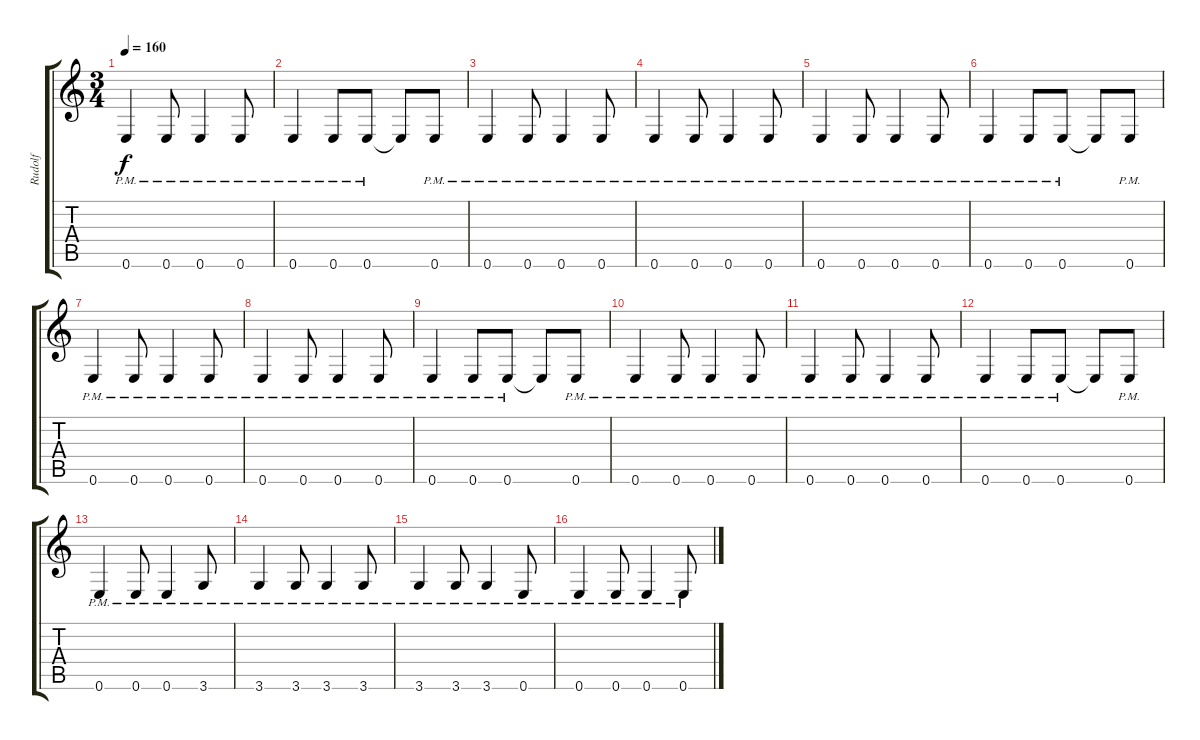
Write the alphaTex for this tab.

\track ("Rudolf" "Rudolf") {instrument distortionguitar}
\staff {score tabs}
\tuning (E4 B3 G3 D3 A2 E2) {hide}
\ts (3 4)
\tempo 160
\clef g2
\ks c
0.6{pm}.4{dy f} 0.6{pm}.8 0.6{pm}.4 0.6{pm}.8 |
0.6{pm}.4 0.6{pm}.8 0.6{pm}.8 0.6{t}.8 0.6{pm}.8 |
0.6{pm}.4 0.6{pm}.8 0.6{pm}.4 0.6{pm}.8 |
0.6{pm}.4 0.6{pm}.8 0.6{pm}.4 0.6{pm}.8 |
0.6{pm}.4 0.6{pm}.8 0.6{pm}.4 0.6{pm}.8 |
0.6{pm}.4 0.6{pm}.8 0.6{pm}.8 0.6{t}.8 0.6{pm}.8 |
0.6{pm}.4 0.6{pm}.8 0.6{pm}.4 0.6{pm}.8 |
0.6{pm}.4 0.6{pm}.8 0.6{pm}.4 0.6{pm}.8 |
0.6{pm}.4 0.6{pm}.8 0.6{pm}.8 0.6{t}.8 0.6{pm}.8 |
0.6{pm}.4 0.6{pm}.8 0.6{pm}.4 0.6{pm}.8 |
0.6{pm}.4 0.6{pm}.8 0.6{pm}.4 0.6{pm}.8 |
0.6{pm}.4 0.6{pm}.8 0.6{pm}.8 0.6{t}.8 0.6{pm}.8 |
0.6{pm}.4 0.6{pm}.8 0.6{pm}.4 3.6{pm}.8 |
3.6{pm}.4 3.6{pm}.8 3.6{pm}.4 3.6{pm}.8 |
3.6{pm}.4 3.6{pm}.8 3.6{pm}.4 0.6{pm}.8 |
0.6{pm}.4 0.6{pm}.8 0.6{pm}.4 0.6{pm}.8
